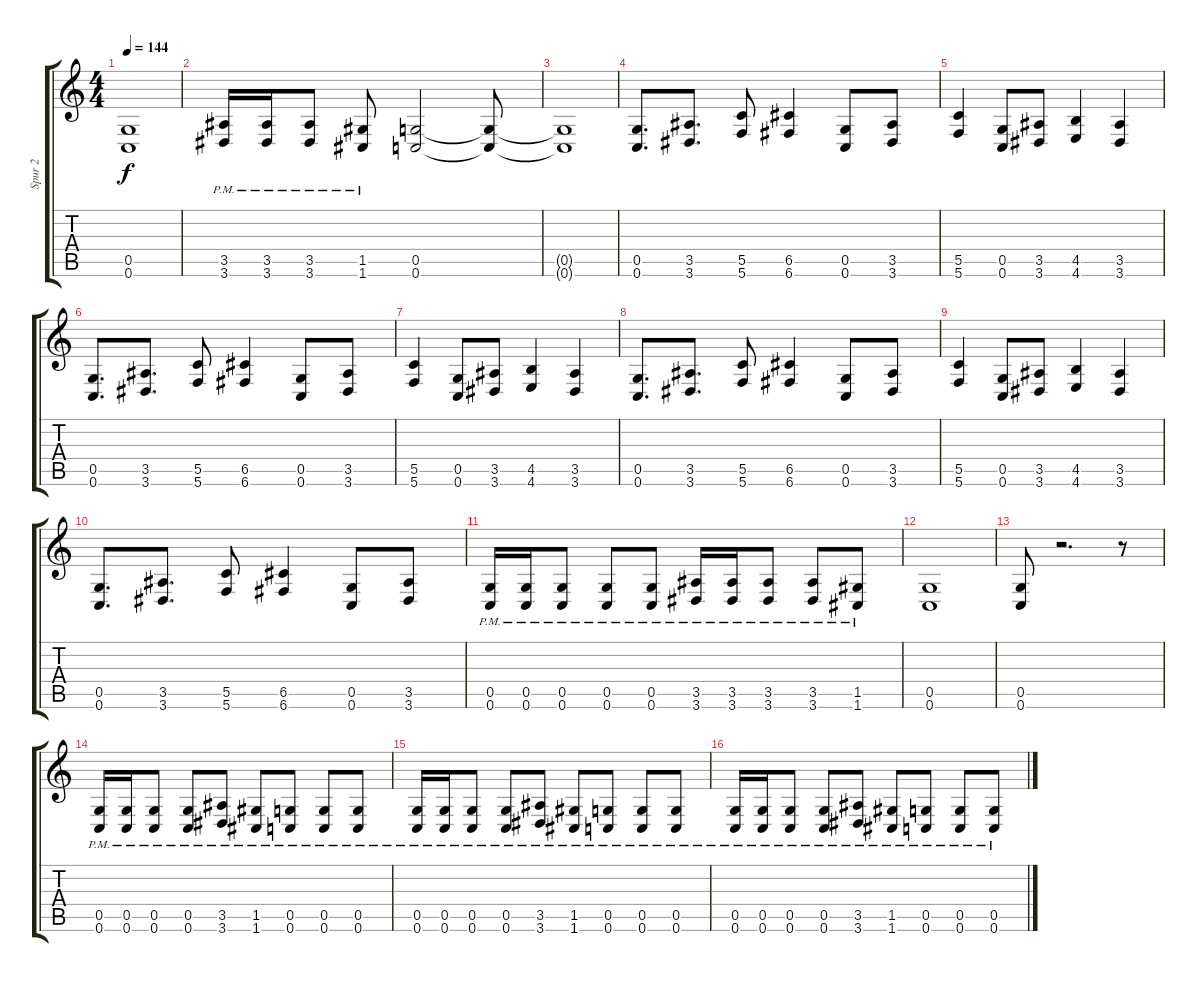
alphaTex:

\track ("Spur 2" "Spur 2") {instrument distortionguitar}
\staff {score tabs}
\tuning (D4 A3 F3 C3 G2 C2) {hide}
\ts (4 4)
\tempo 144
\clef g2
\ks c
(0.5{t} 0.6{t}).1{dy f} |
(3.5{pm} 3.6{pm}).16 (3.5{pm} 3.6{pm}).16 (3.5{pm} 3.6{pm}).8 (1.5{pm} 1.6{pm}).8 (0.5 0.6).2 (0.5{t} 0.6{t}).8 |
(0.5{t} 0.6{t}).1{balance 8} |
(0.5 0.6).8{d balance 16 instrument distortionguitar} (3.5 3.6).8{d} (5.5 5.6).8 (6.5 6.6).4 (0.5 0.6).8 (3.5 3.6).8 |
(5.5 5.6).4 (0.5 0.6).8 (3.5 3.6).8 (4.5 4.6).4 (3.5 3.6).4 |
(0.5 0.6).8{d instrument distortionguitar} (3.5 3.6).8{d} (5.5 5.6).8 (6.5 6.6).4 (0.5 0.6).8 (3.5 3.6).8 |
(5.5 5.6).4 (0.5 0.6).8 (3.5 3.6).8 (4.5 4.6).4 (3.5 3.6).4 |
(0.5 0.6).8{d instrument distortionguitar} (3.5 3.6).8{d} (5.5 5.6).8 (6.5 6.6).4 (0.5 0.6).8 (3.5 3.6).8 |
(5.5 5.6).4 (0.5 0.6).8 (3.5 3.6).8 (4.5 4.6).4 (3.5 3.6).4 |
(0.5 0.6).8{d instrument distortionguitar} (3.5 3.6).8{d} (5.5 5.6).8 (6.5 6.6).4 (0.5 0.6).8 (3.5 3.6).8 |
(0.5{pm} 0.6{pm}).16 (0.5{pm} 0.6{pm}).16 (0.5{pm} 0.6{pm}).8 (0.5{pm} 0.6{pm}).8 (0.5{pm} 0.6{pm}).8 (3.5{pm} 3.6{pm}).16 (3.5{pm} 3.6{pm}).16 (3.5{pm} 3.6{pm}).8 (3.5{pm} 3.6{pm}).8 (1.5{pm} 1.6{pm}).8 |
(0.5 0.6).1 |
(0.5 0.6).8 r.2{d} r.8 |
(0.5{pm} 0.6{pm}).16 (0.5{pm} 0.6{pm}).16 (0.5{pm} 0.6{pm}).8 (0.5{pm} 0.6{pm}).8 (3.5{pm} 3.6{pm}).8 (1.5{pm} 1.6{pm}).8 (0.5{pm} 0.6{pm}).8 (0.5{pm} 0.6{pm}).8 (0.5{pm} 0.6{pm}).8 |
(0.5{pm} 0.6{pm}).16 (0.5{pm} 0.6{pm}).16 (0.5{pm} 0.6{pm}).8 (0.5{pm} 0.6{pm}).8 (3.5{pm} 3.6{pm}).8 (1.5{pm} 1.6{pm}).8 (0.5{pm} 0.6{pm}).8 (0.5{pm} 0.6{pm}).8 (0.5{pm} 0.6{pm}).8 |
(0.5{pm} 0.6{pm}).16 (0.5{pm} 0.6{pm}).16 (0.5{pm} 0.6{pm}).8 (0.5{pm} 0.6{pm}).8 (3.5{pm} 3.6{pm}).8 (1.5{pm} 1.6{pm}).8 (0.5{pm} 0.6{pm}).8 (0.5{pm} 0.6{pm}).8 (0.5{pm} 0.6{pm}).8
